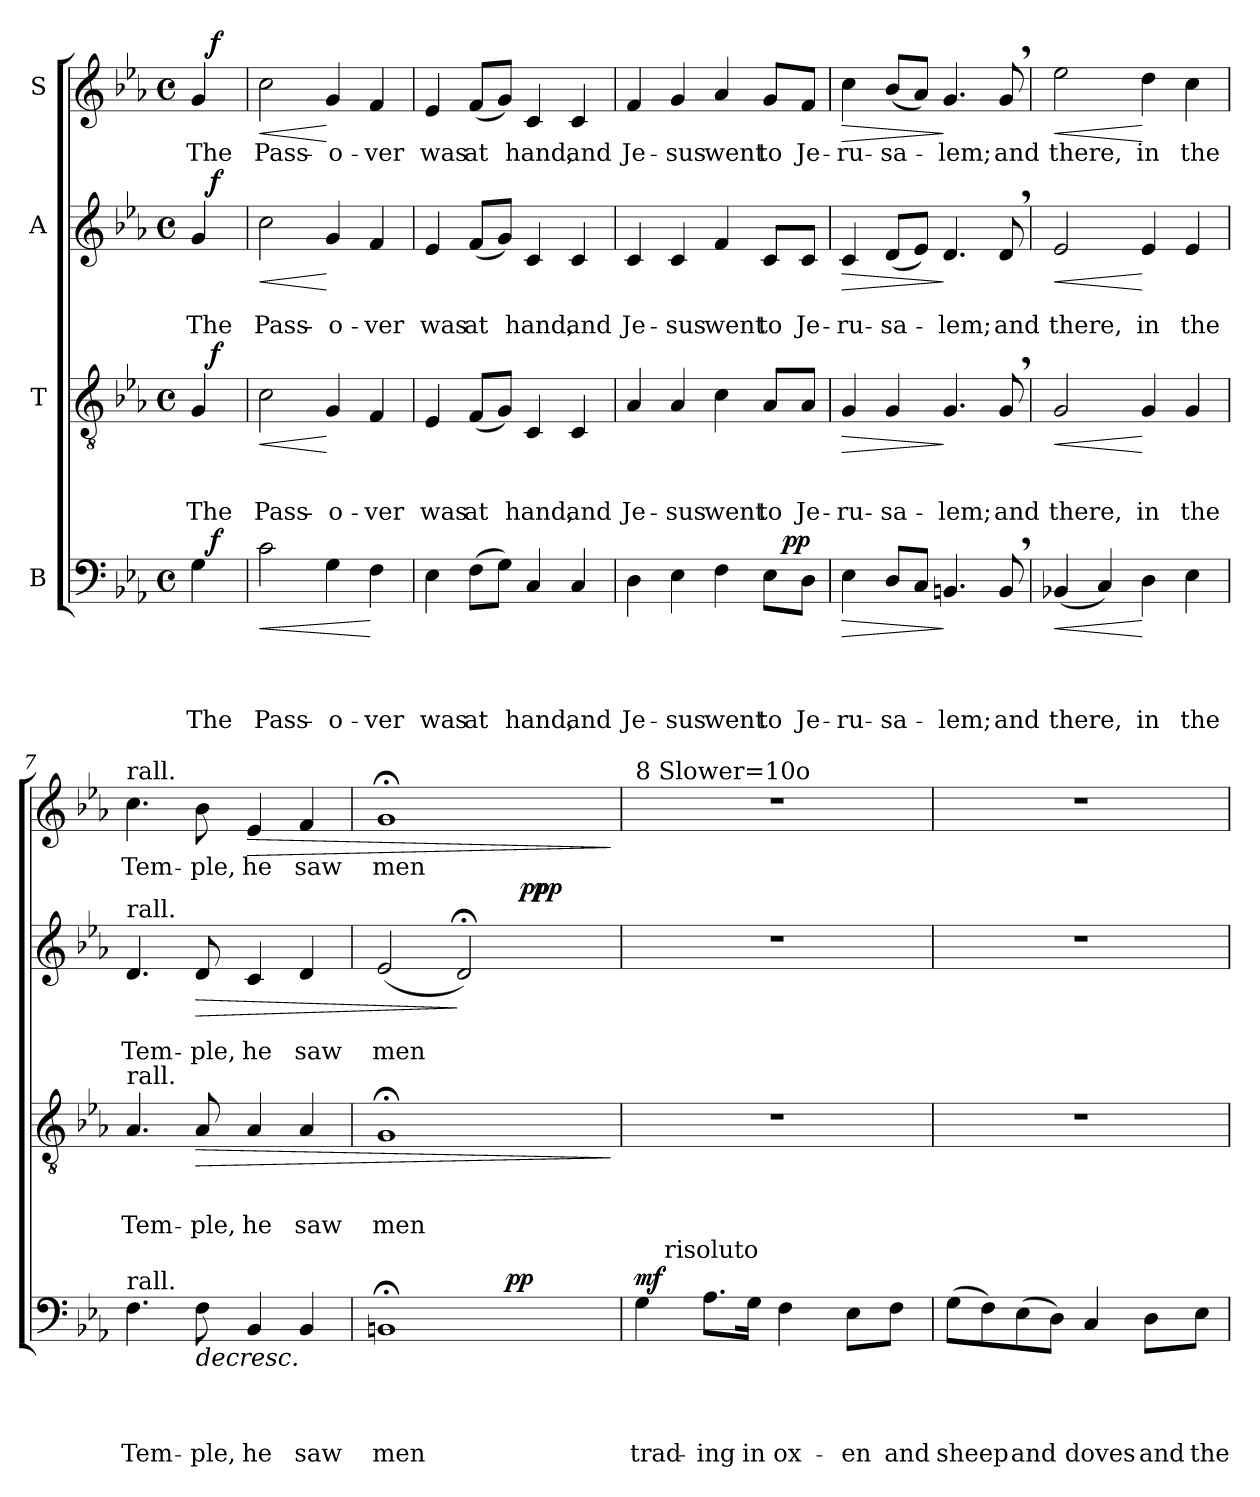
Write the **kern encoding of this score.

**kern	**text	**text	**text	**text	**dynam	**kern	**text	**text	**text	**dynam	**kern	**text	**text	**dynam	**kern	**text	**dynam
*part4	*part4	*part4	*part4	*part4	*part4	*part3	*part3	*part3	*part3	*part3	*part2	*part2	*part2	*part2	*part1	*part1	*part1
*staff4	*staff4	*staff4	*staff4	*staff4	*staff4	*staff3	*staff3	*staff3	*staff3	*staff3	*staff2	*staff2	*staff2	*staff2	*staff1	*staff1	*staff1
*I"B	*	*	*	*	*	*I"T	*	*	*	*	*I"A	*	*	*	*I"S	*	*
!!LO:PB:g=z
*clefF4	*	*	*	*	*	*clefGv2	*	*	*	*	*clefG2	*	*	*	*clefG2	*	*
*k[b-e-a-]	*	*	*	*	*	*k[b-e-a-]	*	*	*	*	*k[b-e-a-]	*	*	*	*k[b-e-a-]	*	*
*E-:	*	*	*	*	*	*E-:	*	*	*	*	*E-:	*	*	*	*E-:	*	*
*M4/4	*	*	*	*	*	*M4/4	*	*	*	*	*M4/4	*	*	*	*M4/4	*	*
*met(c)	*	*	*	*	*	*met(c)	*	*	*	*	*met(c)	*	*	*	*met(c)	*	*
=1	=1	=1	=1	=1	=1	=1	=1	=1	=1	=1	=1	=1	=1	=1	=1	=1	=1
!	!	!	!	!	!	!	!	!	!	!	!	!	!	!	!LO:TX:a:t=Allegro 1 20	!	!
!	!	!	!	!LO:LY:b	!	!	!	!	!LO:LY:b	!	!	!	!LO:LY:b	!	!	!LO:LY:b	!
*^	*	*	*	*	*	*^	*	*	*	*	*^	*	*	*	*^	*	*
4G\	16ryy	.	.	.	The	.	4G/	16ryy	.	.	The	.	4g/	16ryy	.	The	.	4g/	16ryy	The	.
!	!	!	!	!	!	!LO:DY:a	!	!	!	!	!	!LO:DY:a	!	!	!	!	!LO:DY:a	!	!	!	!LO:DY:a
.	8.ryy	.	.	.	.	f	.	8.ryy	.	.	.	f	.	8.ryy	.	.	f	.	8.ryy	.	f
=2	=2	=2	=2	=2	=2	=2	=2	=2	=2	=2	=2	=2	=2	=2	=2	=2	=2	=2	=2	=2	=2
!	!	!	!	!	!LO:LY:b	!LO:HP:b	!	!	!	!	!LO:LY:b	!LO:HP:b	!	!	!	!LO:LY:b	!LO:HP:b	!	!	!LO:LY:b	!LO:HP:b
*v	*v	*	*	*	*	*	*	*	*	*	*	*	*v	*v	*	*	*	*v	*v	*	*
*	*	*	*	*	*	*v	*v	*	*	*	*	*	*	*	*	*	*	*
2c\	.	.	.	Pass-	<	2c\	.	.	Pass-	<	2cc\	.	Pass-	<	2cc\	Pass-	<
!	!	!	!	!LO:LY:b	!	!	!	!	!LO:LY:b	!	!	!	!LO:LY:b	!	!	!LO:LY:b	!
4G\	.	.	.	-o-	.	4G/	.	.	-o-	[	4g/	.	-o-	[	4g/	-o-	[
!	!	!	!	!LO:LY:b	!	!	!	!	!LO:LY:b	!	!	!	!LO:LY:b	!	!	!LO:LY:b	!
4F\	.	.	.	-ver	[	4F/	.	.	-ver	.	4f/	.	-ver	.	4f/	-ver	.
=3	=3	=3	=3	=3	=3	=3	=3	=3	=3	=3	=3	=3	=3	=3	=3	=3	=3
!	!	!	!	!LO:LY:b	!	!	!	!	!LO:LY:b	!	!	!	!LO:LY:b	!	!	!LO:LY:b	!
4E-\	.	.	.	was	.	4E-/	.	.	was	.	4e-/	.	was	.	4e-/	was	.
!	!	!	!	!LO:LY:b	!	!	!	!	!LO:LY:b	!	!	!	!LO:LY:b	!	!	!LO:LY:b	!
(>8F\L	.	.	.	at	.	(<8F/L	.	.	at	.	(<8f/L	.	at	.	(<8f/L	at	.
8G\J)	.	.	.	.	.	8G/J)	.	.	.	.	8g/J)	.	.	.	8g/J)	.	.
!	!	!	!	!LO:LY:b	!	!	!	!	!LO:LY:b	!	!	!	!LO:LY:b	!	!	!LO:LY:b	!
4C/	.	.	.	hand,	.	4C/	.	.	hand,	.	4c/	.	hand,	.	4c/	hand,	.
!	!	!	!	!LO:LY:b	!	!	!	!	!LO:LY:b	!	!	!	!LO:LY:b	!	!	!LO:LY:b	!
4C/	.	.	.	and	.	4C/	.	.	and	.	4c/	.	and	.	4c/	and	.
=4	=4	=4	=4	=4	=4	=4	=4	=4	=4	=4	=4	=4	=4	=4	=4	=4	=4
!	!	!	!	!LO:LY:b	!	!	!	!	!LO:LY:b	!	!	!	!LO:LY:b	!	!	!LO:LY:b	!
*^	*	*	*	*	*	*	*	*	*	*	*	*	*	*	*	*	*
4D\	2ryy	.	.	.	Je-	.	4A-/	.	.	Je-	.	4c/	.	Je-	.	4f/	Je-	.
!	!	!	!	!	!LO:LY:b	!	!	!	!	!LO:LY:b	!	!	!	!LO:LY:b	!	!	!LO:LY:b	!
4E-\	.	.	.	.	-sus	.	4A-/	.	.	-sus	.	4c/	.	-sus	.	4g/	-sus	.
!	!	!	!	!	!LO:LY:b	!	!	!	!	!LO:LY:b	!	!	!	!LO:LY:b	!	!	!LO:LY:b	!
4F\	4ryy	.	.	.	went	.	4c\	.	.	went	.	4f/	.	went	.	4a-/	went	.
!	!	!	!	!	!LO:LY:b	!	!	!	!	!LO:LY:b	!	!	!	!LO:LY:b	!	!	!LO:LY:b	!
8E-\L	16ryy	.	.	.	to	.	8A-/L	.	.	to	.	8c/L	.	to	.	8g/L	to	.
!	!	!	!	!	!	!LO:DY:b	!	!	!	!	!	!	!	!	!	!	!	!
.	8.ryy	.	.	.	.	pp	.	.	.	.	.	.	.	.	.	.	.	.
!	!	!	!	!	!LO:LY:b	!	!	!	!	!LO:LY:b	!	!	!	!LO:LY:b	!	!	!LO:LY:b	!
8D\J	.	.	.	.	Je-	.	8A-/J	.	.	Je-	.	8c/J	.	Je-	.	8f/J	Je-	.
!!LO:LB:g=z
=5	=5	=5	=5	=5	=5	=5	=5	=5	=5	=5	=5	=5	=5	=5	=5	=5	=5	=5
!	!	!	!	!	!LO:LY:b	!LO:HP:b	!	!	!	!LO:LY:b	!LO:HP:b	!	!	!LO:LY:b	!LO:HP:b	!	!LO:LY:b	!LO:HP:b
*v	*v	*	*	*	*	*	*	*	*	*	*	*	*	*	*	*	*	*
4E-\	.	.	.	-ru-	>	4G/	.	.	-ru-	>	4c/	.	-ru-	>	4cc\	-ru-	>
!	!	!	!	!LO:LY:b	!	!	!	!	!LO:LY:b	!	!	!	!LO:LY:b	!	!	!LO:LY:b	!
8D/L	.	.	.	-sa-	.	4G/	.	.	-sa-	.	(<8d/L	.	-sa-	.	(<8b-/L	-sa-	.
8C/J	.	.	.	.	.	.	.	.	.	.	8e-/J)	.	.	.	8a-/J)	.	.
!	!	!	!	!LO:LY:b	!	!	!	!	!LO:LY:b	!	!	!	!LO:LY:b	!	!	!LO:LY:b	!
4.BBn/	.	.	.	-lem;	]	4.G/	.	.	-lem;	]	4.d/	.	-lem;	]	4.g/	-lem;	]
!	!	!	!	!LO:LY:b	!	!	!	!	!LO:LY:b	!	!	!	!LO:LY:b	!	!	!LO:LY:b	!
8BB,>/	.	.	.	and	.	8G,>/	.	.	and	.	8d,>/	.	and	.	8g,>/	and	.
=6	=6	=6	=6	=6	=6	=6	=6	=6	=6	=6	=6	=6	=6	=6	=6	=6	=6
!	!	!	!	!LO:LY:b	!LO:HP:b	!	!	!	!LO:LY:b	!LO:HP:b	!	!	!LO:LY:b	!LO:HP:b	!	!LO:LY:b	!LO:HP:b
(<4BB-X/	.	.	.	there,	<	2G/	.	.	there,	<	2e-/	.	there,	<	2ee-\	there,	<
4C/)	.	.	.	.	.	.	.	.	.	.	.	.	.	.	.	.	.
!	!	!	!	!LO:LY:b	!	!	!	!	!LO:LY:b	!	!	!	!LO:LY:b	!	!	!LO:LY:b	!
4D\	.	.	.	in	[	4G/	.	.	in	[	4e-/	.	in	[	4dd\	in	[
!	!	!	!	!LO:LY:b	!	!	!	!	!LO:LY:b	!	!	!	!LO:LY:b	!	!	!LO:LY:b	!
4E-\	.	.	.	the	.	4G/	.	.	the	.	4e-/	.	the	.	4cc\	the	.
=7	=7	=7	=7	=7	=7	=7	=7	=7	=7	=7	=7	=7	=7	=7	=7	=7	=7
!	!	!	!	!	!	!	!	!	!	!	!	!	!	!	!LO:TX:a:t=rall.	!	!
!	!	!	!	!	!	!	!	!	!	!	!LO:TX:a:t=rall.	!	!	!	!	!	!
!	!	!	!	!	!	!LO:TX:a:t=rall.	!	!	!	!	!	!	!	!	!	!	!
!LO:TX:a:t=rall.	!	!	!	!	!	!	!	!	!	!	!	!	!	!	!	!	!
!	!	!	!	!LO:LY:b	!	!	!	!	!LO:LY:b	!	!	!	!LO:LY:b	!	!	!LO:LY:b	!
4.F\	.	.	.	Tem-	.	4.A-/	.	.	Tem-	.	4.d/	.	Tem-	.	4.cc\	Tem-	.
!	!	!	!	!LO:LY:b	!LO:HP:b	!	!	!	!LO:LY:b	!LO:HP:b	!	!	!LO:LY:b	!LO:HP:b	!	!LO:LY:b	!
8F\	.	.	.	-ple,	>	8A-/	.	.	-ple,	>	8d/	.	-ple,	>	8b-\	-ple,	.
!	!	!	!	!LO:LY:b	!	!	!	!	!LO:LY:b	!	!	!	!LO:LY:b	!	!	!LO:LY:b	!LO:HP:b
4BB-/	.	.	.	he	.	4A-/	.	.	he	.	4c/	.	he	.	4e-/	he	>
!	!	!	!	!LO:LY:b	!	!	!	!	!LO:LY:b	!	!	!	!LO:LY:b	!	!	!LO:LY:b	!
4BB-/	.	.	.	saw	.	4A-/	.	.	saw	.	4d/	.	saw	.	4f/	saw	.
=8	=8	=8	=8	=8	=8	=8	=8	=8	=8	=8	=8	=8	=8	=8	=8	=8	=8
!	!	!	!	!LO:LY:b	!	!	!	!	!LO:LY:b	!	!	!	!LO:LY:b	!	!	!LO:LY:b	!
*^	*	*	*	*	*	*	*	*	*	*	*^	*	*	*	*	*	*
*	*	*	*	*	*	*	*	*	*	*	*	*	*^	*	*	*	*	*	*
1BBn;	2ryy	.	.	.	men	.	1G;	.	.	men	.	(<2e-/	2ryy	2ryy	.	men	.	1g;	men	.
.	8ryy	.	.	.	.	.	.	.	.	.	.	2d;/)	8.ryy	8..ryy	.	.	]	.	.	.
.	32ryy	.	.	.	.	.	.	.	.	.	.	.	.	.	.	.	.	.	.	.
!	!	!	!	!	!	!LO:DY:a	!	!	!	!	!	!	!	!	!	!	!	!	!	!
.	4ryy	.	.	.	.	pp	.	.	.	.	.	.	.	.	.	.	.	.	.	.
!	!	!	!	!	!	!	!	!	!	!	!	!	!	!	!	!	!LO:DY:b	!	!	!
.	.	.	.	.	.	.	.	.	.	.	.	.	4ryy	.	.	.	pp	.	.	.
!	!	!	!	!	!	!	!	!	!	!	!	!	!	!	!	!	!LO:DY:a	!	!	!
.	.	.	.	.	.	.	.	.	.	.	.	.	.	4ryy	.	.	pp	.	.	.
.	16.ryy	.	.	.	.	.	.	.	.	.	.	.	.	.	.	.	.	.	.	.
.	.	.	.	.	.	.	.	.	.	.	.	.	16ryy	.	.	.	.	.	.	.
.	.	.	.	.	.	.	.	.	.	.	.	.	.	32ryy	.	.	.	.	.	.
.	.	.	.	.	.	]	.	.	.	.	]	.	.	.	.	.	.	.	.	]
!!LO:LB:g=z
=9	=9	=9	=9	=9	=9	=9	=9	=9	=9	=9	=9	=9	=9	=9	=9	=9	=9	=9	=9	=9
!	!	!	!	!	!	!	!	!	!	!	!	!	!	!	!	!	!	!LO:TX:a:t=8 Slower=10o	!	!
!	!	!	!	!	!LO:LY:b	!LO:DY:a	!	!	!	!	!	!	!	!	!	!	!	!	!	!
*	*	*	*	*	*	*	*	*	*	*	*	*v	*v	*v	*	*	*	*	*	*
4G\	16.ryy	.	.	.	trad-	mf	1r	.	.	.	.	1r	.	.	.	1r	.	.
!	!LO:TX:a:t=risoluto	!	!	!	!	!	!	!	!	!	!	!	!	!	!	!	!	!
.	2ryy	.	.	.	.	.	.	.	.	.	.	.	.	.	.	.	.	.
!	!	!	!	!	!LO:LY:b	!	!	!	!	!	!	!	!	!	!	!	!	!
8.A-\L	.	.	.	.	-ing	.	.	.	.	.	.	.	.	.	.	.	.	.
!	!	!	!	!	!LO:LY:b	!	!	!	!	!	!	!	!	!	!	!	!	!
16G\Jk	.	.	.	.	in	.	.	.	.	.	.	.	.	.	.	.	.	.
!	!	!	!	!	!LO:LY:b	!	!	!	!	!	!	!	!	!	!	!	!	!
4F\	.	.	.	.	ox-	.	.	.	.	.	.	.	.	.	.	.	.	.
.	4ryy	.	.	.	.	.	.	.	.	.	.	.	.	.	.	.	.	.
!	!	!	!	!	!LO:LY:b	!	!	!	!	!	!	!	!	!	!	!	!	!
8E-\L	.	.	.	.	-en	.	.	.	.	.	.	.	.	.	.	.	.	.
.	8ryy	.	.	.	.	.	.	.	.	.	.	.	.	.	.	.	.	.
!	!	!	!	!	!LO:LY:b	!	!	!	!	!	!	!	!	!	!	!	!	!
8F\J	.	.	.	.	and	.	.	.	.	.	.	.	.	.	.	.	.	.
.	32ryy	.	.	.	.	.	.	.	.	.	.	.	.	.	.	.	.	.
=10	=10	=10	=10	=10	=10	=10	=10	=10	=10	=10	=10	=10	=10	=10	=10	=10	=10	=10
!	!	!	!	!	!LO:LY:b	!	!	!	!	!	!	!	!	!	!	!	!	!
*v	*v	*	*	*	*	*	*	*	*	*	*	*	*	*	*	*	*	*
(>8G\L	.	.	.	sheep	.	1r	.	.	.	.	1r	.	.	.	1r	.	.
8F\)	.	.	.	.	.	.	.	.	.	.	.	.	.	.	.	.	.
!	!	!	!	!LO:LY:b	!	!	!	!	!	!	!	!	!	!	!	!	!
(>8E-\	.	.	.	and	.	.	.	.	.	.	.	.	.	.	.	.	.
8D\J)	.	.	.	.	.	.	.	.	.	.	.	.	.	.	.	.	.
!	!	!	!	!LO:LY:b	!	!	!	!	!	!	!	!	!	!	!	!	!
4C/	.	.	.	doves	.	.	.	.	.	.	.	.	.	.	.	.	.
!	!	!	!	!LO:LY:b	!	!	!	!	!	!	!	!	!	!	!	!	!
8D\L	.	.	.	and	.	.	.	.	.	.	.	.	.	.	.	.	.
!	!	!	!	!LO:LY:b	!	!	!	!	!	!	!	!	!	!	!	!	!
8E-\J	.	.	.	the	.	.	.	.	.	.	.	.	.	.	.	.	.
=	=	=	=	=	=	=	=	=	=	=	=	=	=	=	=	=	=
*-	*-	*-	*-	*-	*-	*-	*-	*-	*-	*-	*-	*-	*-	*-	*-	*-	*-
